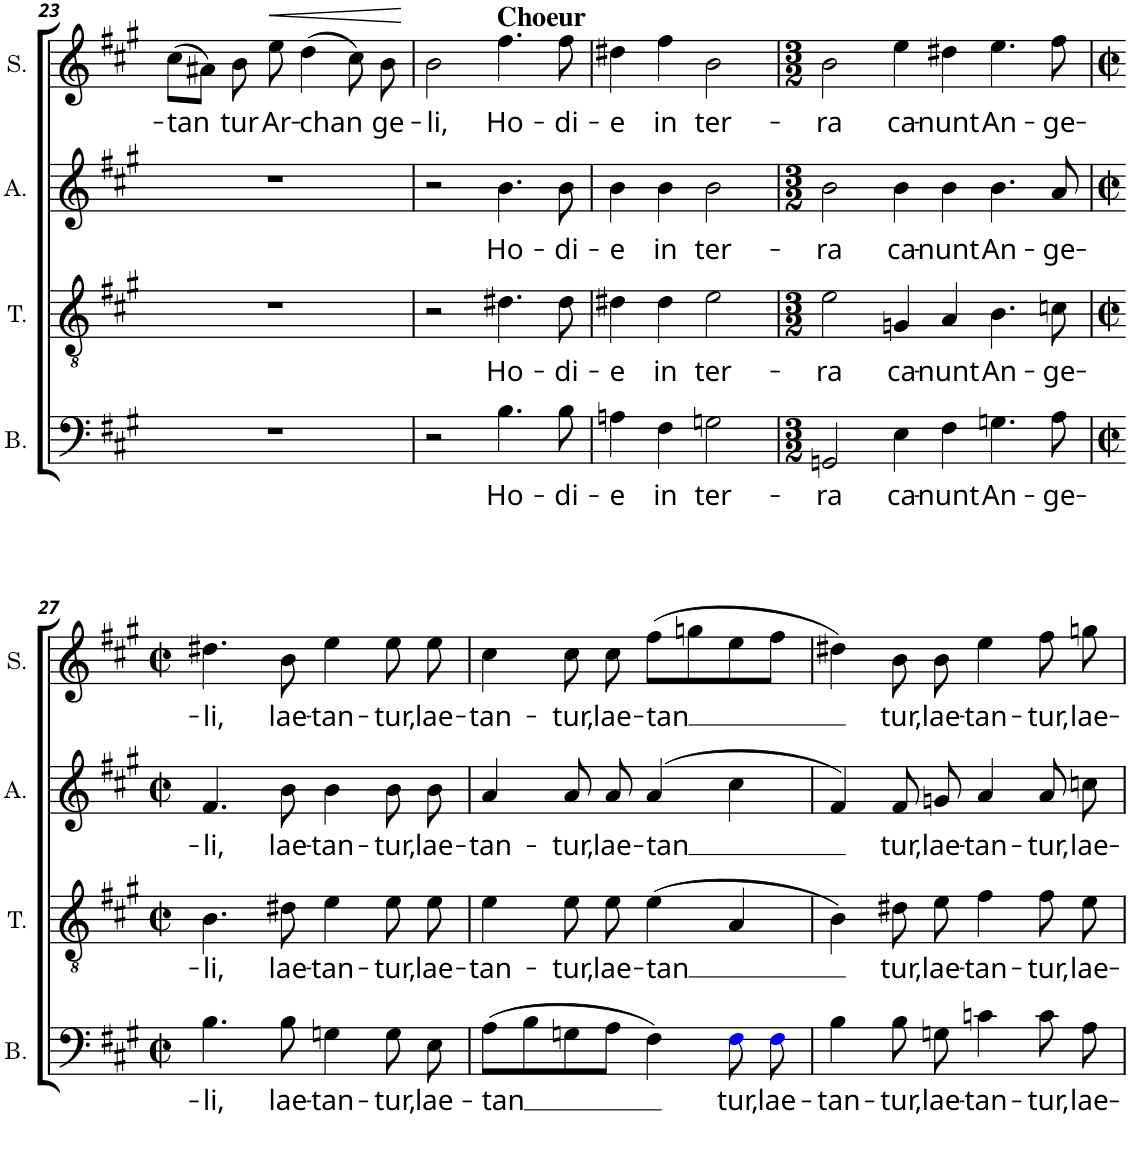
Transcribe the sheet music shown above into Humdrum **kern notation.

**kern	**text	**kern	**text	**kern	**text	**kern	**text	**dynam
*part4	*part4	*part3	*part3	*part2	*part2	*part1	*part1	*part1
*staff4	*staff4	*staff3	*staff3	*staff2	*staff2	*staff1	*staff1	*staff1
*I"Bass	*	*I"Tenor	*	*I"Alto	*	*I"Soprano	*	*
*I'B.	*	*I'T.	*	*I'A.	*	*I'S.	*	*
!!LO:PB:g=z
*clefF4	*	*clefGv2	*	*clefG2	*	*clefG2	*	*
*k[f#c#g#]	*	*k[f#c#g#]	*	*k[f#c#g#]	*	*k[f#c#g#]	*	*
*M2/2	*	*M2/2	*	*M2/2	*	*M2/2	*	*
*met(c|)	*	*met(c|)	*	*met(c|)	*	*met(c|)	*	*
=23	=23	=23	=23	=23	=23	=23	=23	=23
!	!	!	!	!	!	!	!LO:LY:b	!
1r	.	1r	.	1r	.	(8cc#\L	-tan	.
.	.	.	.	.	.	8a#X\J)	.	.
!	!	!	!	!	!	!	!LO:LY:b	!
.	.	.	.	.	.	8b\	tur	.
!	!	!	!	!	!	!	!LO:LY:b	!LO:HP:b
.	.	.	.	.	.	8ee\	Ar-	<
!	!	!	!	!	!	!	!LO:LY:b	!
.	.	.	.	.	.	(4dd\	-chan	.
.	.	.	.	.	.	8cc#\)	.	.
!	!	!	!	!	!	!	!LO:LY:b	!
.	.	.	.	.	.	8b\	ge-	.
.	.	.	.	.	.	.	.	[
=24	=24	=24	=24	=24	=24	=24	=24	=24
!	!	!	!	!	!	!	!LO:LY:b	!
2r	.	2r	.	2r	.	2b\	-li,	.
!	!	!	!	!	!	!LO:TX:a:B:t=Choeur	!	!
!	!LO:LY:b	!	!LO:LY:b	!	!LO:LY:b	!	!LO:LY:b	!
4.B\	Ho-	4.d#X\	Ho-	4.b\	Ho-	4.ff#\	Ho-	.
!	!LO:LY:b	!	!LO:LY:b	!	!LO:LY:b	!	!LO:LY:b	!
8B\	-di-	8d#\	-di-	8b\	-di-	8ff#\	-di-	.
=25	=25	=25	=25	=25	=25	=25	=25	=25
!	!LO:LY:b	!	!LO:LY:b	!	!LO:LY:b	!	!LO:LY:b	!
4An\	-e	4d#X\	-e	4b\	-e	4dd#X\	-e	.
!	!LO:LY:b	!	!LO:LY:b	!	!LO:LY:b	!	!LO:LY:b	!
4F#\	in	4d#\	in	4b\	in	4ff#\	in	.
!	!LO:LY:b	!	!LO:LY:b	!	!LO:LY:b	!	!LO:LY:b	!
2Gn\	ter-	2e\	ter-	2b\	ter-	2b\	ter-	.
=26	=26	=26	=26	=26	=26	=26	=26	=26
*M3/2	*	*M3/2	*	*M3/2	*	*M3/2	*	*
!	!LO:LY:b	!	!LO:LY:b	!	!LO:LY:b	!	!LO:LY:b	!
2GGn/	-ra	2e\	-ra	2b\	-ra	2b\	-ra	.
!	!LO:LY:b	!	!LO:LY:b	!	!LO:LY:b	!	!LO:LY:b	!
4E\	ca-	4Gn/	ca-	4b\	ca-	4ee\	ca-	.
!	!LO:LY:b	!	!LO:LY:b	!	!LO:LY:b	!	!LO:LY:b	!
4F#\	-nunt	4A/	-nunt	4b\	-nunt	4dd#X\	-nunt	.
!	!LO:LY:b	!	!LO:LY:b	!	!LO:LY:b	!	!LO:LY:b	!
4.Gn\	An-	4.B\	An-	4.b\	An-	4.ee\	An-	.
!	!LO:LY:b	!	!LO:LY:b	!	!LO:LY:b	!	!LO:LY:b	!
8A\	-ge-	8cn\	-ge-	8a/	-ge-	8ff#\	-ge-	.
!!LO:LB:g=z
=27	=27	=27	=27	=27	=27	=27	=27	=27
*M2/2	*	*M2/2	*	*M2/2	*	*M2/2	*	*
*met(c|)	*	*met(c|)	*	*met(c|)	*	*met(c|)	*	*
!	!LO:LY:b	!	!LO:LY:b	!	!LO:LY:b	!	!LO:LY:b	!
4.B\	-li,	4.B\	-li,	4.f#/	-li,	4.dd#X\	-li,	.
!	!LO:LY:b	!	!LO:LY:b	!	!LO:LY:b	!	!LO:LY:b	!
8B\	lae-	8d#X\	lae-	8b\	lae-	8b\	lae-	.
!	!LO:LY:b	!	!LO:LY:b	!	!LO:LY:b	!	!LO:LY:b	!
4Gn\	-tan-	4e\	-tan-	4b\	-tan-	4ee\	-tan-	.
!	!LO:LY:b	!	!LO:LY:b	!	!LO:LY:b	!	!LO:LY:b	!
8G\	-tur,	8e\L	-tur,	8b\L	-tur,	8ee\	-tur,	.
!	!LO:LY:b	!	!LO:LY:b	!	!LO:LY:b	!	!LO:LY:b	!
8E\	lae-	8e\J	lae-	8b\J	lae-	8ee\	lae-	.
=28	=28	=28	=28	=28	=28	=28	=28	=28
!	!LO:LY:b	!	!LO:LY:b	!	!LO:LY:b	!	!LO:LY:b	!
(8A\L	-tan	4e\	-tan-	4a/	-tan-	4cc#\	-tan-	.
8B\	.	.	.	.	.	.	.	.
!	!	!	!LO:LY:b	!	!LO:LY:b	!	!LO:LY:b	!
8Gn\	.	8e\L	-tur,	8a/L	-tur,	8cc#\	-tur,	.
!	!	!	!LO:LY:b	!	!LO:LY:b	!	!LO:LY:b	!
8A\J	.	8e\J	lae-	8a/J	lae-	8cc#\	lae-	.
!	!	!	!LO:LY:b	!	!LO:LY:b	!	!LO:LY:b	!
4F#\)	.	(4e\	-tan	(4a/	-tan	(8ff#\L	-tan	.
.	.	.	.	.	.	8ggn\	.	.
!	!LO:LY:b	!	!	!	!	!	!	!
8F#i\	tur,	4A/	.	4cc#\	.	8ee\	.	.
!	!LO:LY:b	!	!	!	!	!	!	!
8F#i\	lae-	.	.	.	.	8ff#\J	.	.
=29	=29	=29	=29	=29	=29	=29	=29	=29
!	!LO:LY:b	!	!	!	!	!	!	!
4B\	-tan-	4B\)	.	4f#/)	.	4dd#X\)	.	.
!	!LO:LY:b	!	!LO:LY:b	!	!LO:LY:b	!	!LO:LY:b	!
8B\	-tur,	8d#X\L	tur,	8f#/L	tur,	8b\	tur,	.
!	!LO:LY:b	!	!LO:LY:b	!	!LO:LY:b	!	!LO:LY:b	!
8Gn\	lae-	8e\J	lae-	8gn/J	lae-	8b\	lae-	.
!	!LO:LY:b	!	!LO:LY:b	!	!LO:LY:b	!	!LO:LY:b	!
4cn\	-tan-	4f#\	-tan-	4a/	-tan-	4ee\	-tan-	.
!	!LO:LY:b	!	!LO:LY:b	!	!LO:LY:b	!	!LO:LY:b	!
8c\	-tur,	8f#\L	-tur,	8a\L	-tur,	8ff#\	-tur,	.
!	!LO:LY:b	!	!LO:LY:b	!	!LO:LY:b	!	!LO:LY:b	!
8A\	lae-	8e\J	lae-	8ccn\J	lae-	8ggn\	lae-	.
=	=	=	=	=	=	=	=	=
*-	*-	*-	*-	*-	*-	*-	*-	*-
